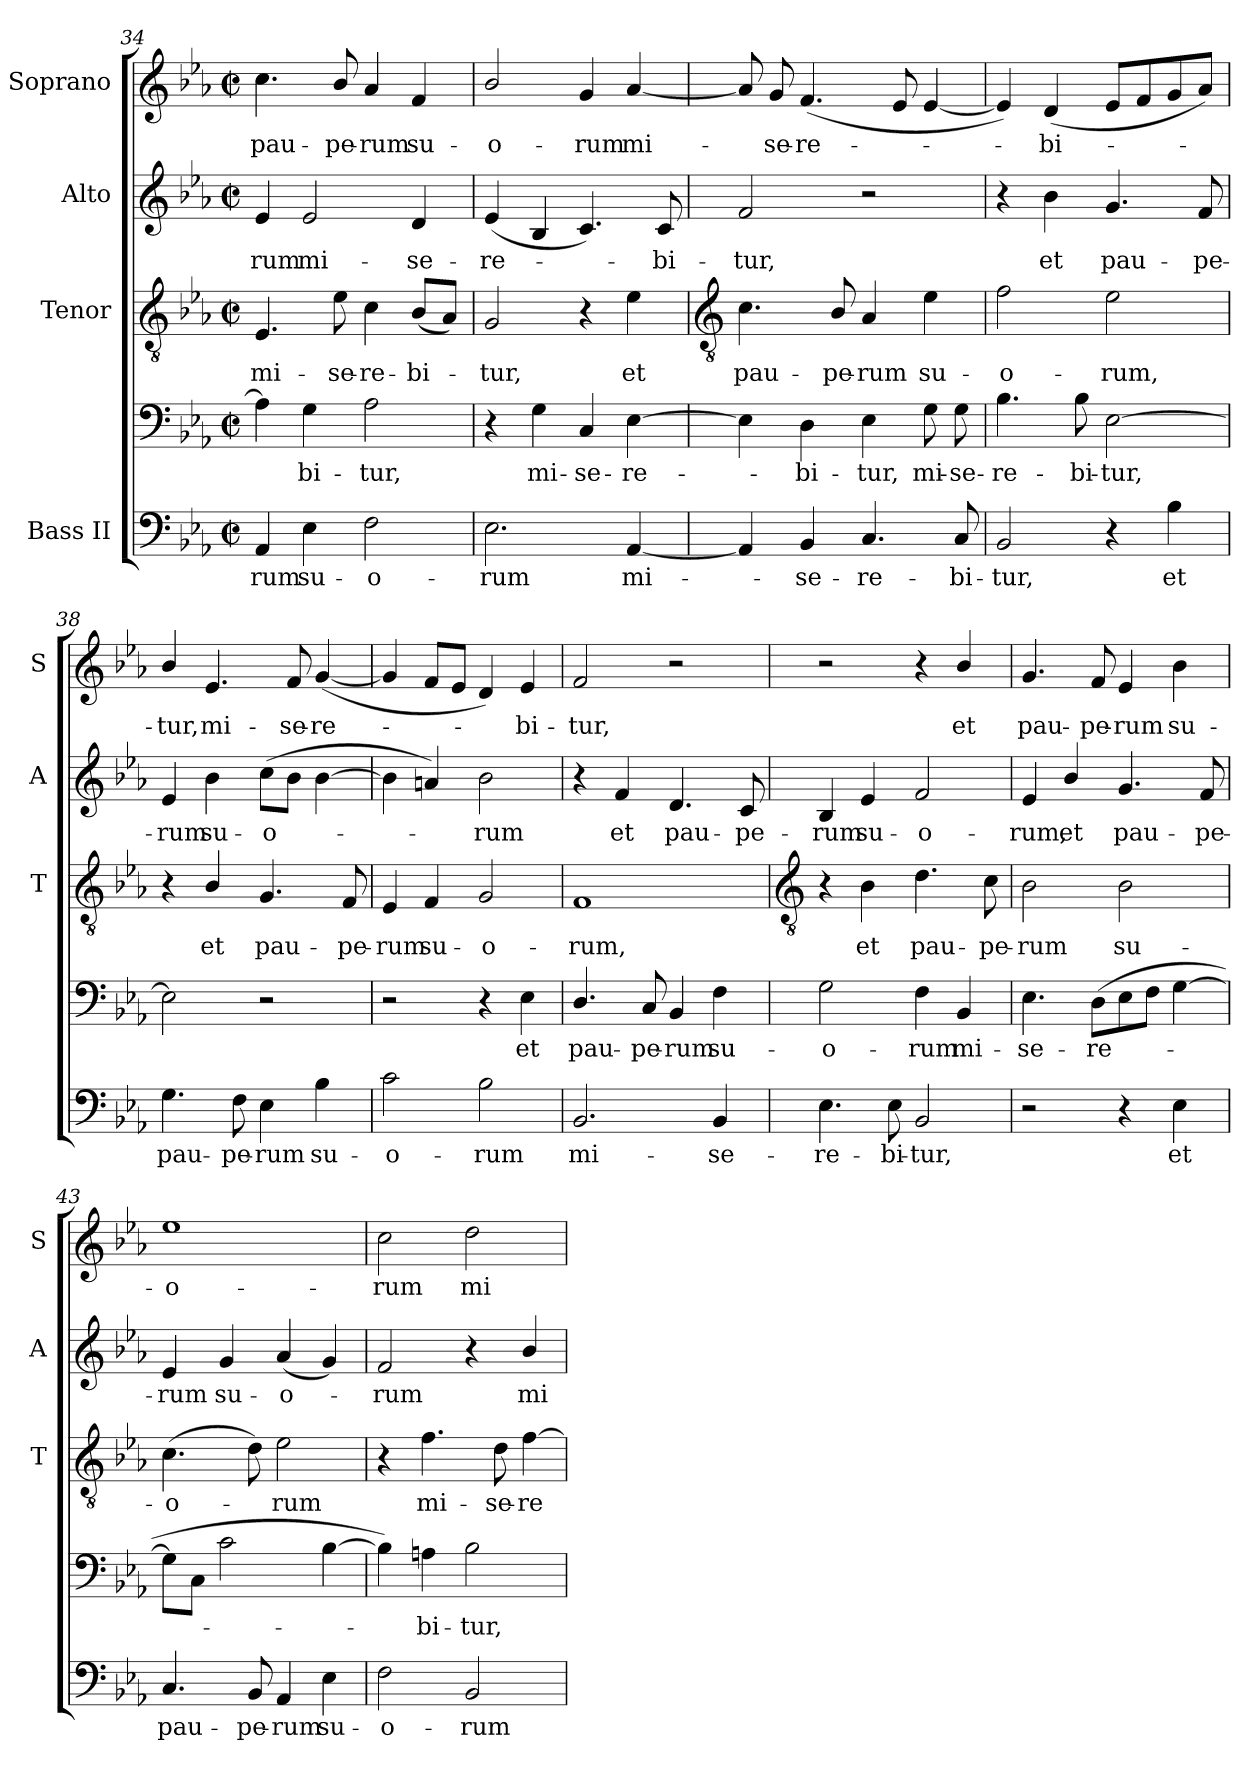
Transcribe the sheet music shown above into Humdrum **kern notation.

**kern	**text	**kern	**text	**kern	**text	**kern	**text	**kern	**text
*part4	*part4	*part4	*part4	*part3	*part3	*part2	*part2	*part1	*part1
*staff5	*staff5	*staff4	*staff4	*staff3	*staff3	*staff2	*staff2	*staff1	*staff1
*I"Bass II	*	*	*	*I"Tenor	*	*I"Alto	*	*I"Soprano	*
*	*	*	*	*I'T	*	*I'A	*	*I'S	*
*clefF4	*	*clefF4	*	*clefGv2	*	*clefG2	*	*clefG2	*
*k[b-e-a-]	*	*k[b-e-a-]	*	*k[b-e-a-]	*	*k[b-e-a-]	*	*k[b-e-a-]	*
*E-:	*	*E-:	*	*E-:	*	*E-:	*	*E-:	*
*M2/2	*	*M2/2	*	*M2/2	*	*M2/2	*	*M2/2	*
*met(c|)	*	*met(c|)	*	*met(c|)	*	*met(c|)	*	*met(c|)	*
=34	=34	=34	=34	=34	=34	=34	=34	=34	=34
!	!LO:LY:b	!	!	!	!LO:LY:b	!	!LO:LY:b	!	!LO:LY:b
4AA-	rum	4A-]	.	4.E-	mi-	4e-	rum	4.cc	pau-
!	!LO:LY:b	!	!LO:LY:b	!	!	!	!LO:LY:b	!	!
4E-	su-	4G	-bi-	.	.	2e-	mi-	.	.
!	!	!	!	!	!LO:LY:b	!	!	!	!LO:LY:b
.	.	.	.	8e-	-se-	.	.	8b-/	-pe-
!	!LO:LY:b	!	!LO:LY:b	!	!LO:LY:b	!	!	!	!LO:LY:b
2F	-o-	2A-	-tur,	4c	-re-	.	.	4a-	-rum
!	!	!	!	!	!LO:LY:b	!	!LO:LY:b	!	!LO:LY:b
.	.	.	.	(<8B-L	-bi-	4d	-se-	4f	su-
.	.	.	.	8A-J)	.	.	.	.	.
=35	=35	=35	=35	=35	=35	=35	=35	=35	=35
!	!LO:LY:b	!	!	!	!LO:LY:b	!	!LO:LY:b	!	!LO:LY:b
2.E-	rum	4r	.	2G	tur,	(<4e-	-re-	2b-/	-o-
!	!	!	!LO:LY:b	!	!	!	!	!	!
.	.	4G	-mi-	.	.	4B-	.	.	.
!	!	!	!LO:LY:b	!	!	!	!	!	!LO:LY:b
.	.	4C	-se-	4r	.	4.c)	.	4g	-rum
!	!LO:LY:b	!	!LO:LY:b	!	!LO:LY:b	!	!	!	!LO:LY:b
[4AA-	mi-	[4E-	-re-	4e-	et	.	.	[4a-	mi-
!	!	!	!	!	!	!	!LO:LY:b	!	!
.	.	.	.	.	.	8c	bi-	.	.
!!LO:LB:g=z
=36	=36	=36	=36	=36	=36	=36	=36	=36	=36
*	*	*	*	*clefGv2	*	*	*	*	*
!	!	!	!	!	!LO:LY:b	!	!LO:LY:b	!	!
4AA-]	.	4E-]	.	4.c	pau-	2f	-tur,	8a-]	.
!	!	!	!	!	!	!	!	!	!LO:LY:b
.	.	.	.	.	.	.	.	8g	se-
!	!LO:LY:b	!	!LO:LY:b	!	!	!	!	!	!LO:LY:b
4BB-	-se-	4D	bi-	.	.	.	.	(<4.f	-re-
!	!	!	!	!	!LO:LY:b	!	!	!	!
.	.	.	.	8B-/	-pe-	.	.	.	.
!	!LO:LY:b	!	!LO:LY:b	!	!LO:LY:b	!	!	!	!
4.C	-re-	4E-	-tur,	4A-	-rum	2r	.	.	.
.	.	.	.	.	.	.	.	8e-	.
!	!	!	!LO:LY:b	!	!LO:LY:b	!	!	!	!
.	.	8G	mi-	4e-	su-	.	.	[4e-	.
!	!LO:LY:b	!	!LO:LY:b	!	!	!	!	!	!
8C	-bi-	8G	-se-	.	.	.	.	.	.
=37	=37	=37	=37	=37	=37	=37	=37	=37	=37
!	!LO:LY:b	!	!LO:LY:b	!	!LO:LY:b	!	!	!	!
2BB-	tur,	4.B-	-re-	2f	-o-	4r	.	4e-])	.
!	!	!	!	!	!	!	!LO:LY:b	!	!LO:LY:b
.	.	.	.	.	.	4b-	et	(<4d	bi-
!	!	!	!LO:LY:b	!	!	!	!	!	!
.	.	8B-	-bi-	.	.	.	.	.	.
!	!	!	!LO:LY:b	!	!LO:LY:b	!	!LO:LY:b	!	!
4r	.	[2E-	-tur,	2e-	-rum,	4.g	pau-	8e-L	.
.	.	.	.	.	.	.	.	8f	.
!	!LO:LY:b	!	!	!	!	!	!	!	!
4B-	et	.	.	.	.	.	.	8g	.
!	!	!	!	!	!	!	!LO:LY:b	!	!
.	.	.	.	.	.	8f	-pe-	8a-J)	.
=38	=38	=38	=38	=38	=38	=38	=38	=38	=38
!	!LO:LY:b	!	!	!	!	!	!LO:LY:b	!	!LO:LY:b
4.G	pau-	2E-]	.	4r	.	4e-	-rum	4b-/	tur,
!	!	!	!	!	!LO:LY:b	!	!LO:LY:b	!	!LO:LY:b
.	.	.	.	4B-/	et	4b-	su-	4.e-	mi-
!	!LO:LY:b	!	!	!	!	!	!	!	!
8F	-pe-	.	.	.	.	.	.	.	.
!	!LO:LY:b	!	!	!	!LO:LY:b	!	!LO:LY:b	!	!
4E-	-rum	2r	.	4.G	pau-	(>8ccL	-o-	.	.
!	!	!	!	!	!	!	!	!	!LO:LY:b
.	.	.	.	.	.	8b-J	.	8f	-se-
!	!LO:LY:b	!	!	!	!	!	!	!	!LO:LY:b
4B-	su-	.	.	.	.	[4b-	.	(<[4g	-re-
!	!	!	!	!	!LO:LY:b	!	!	!	!
.	.	.	.	8F	-pe-	.	.	.	.
=39	=39	=39	=39	=39	=39	=39	=39	=39	=39
!	!LO:LY:b	!	!	!	!LO:LY:b	!	!	!	!
2c	o-	2r	.	4E-	-rum	4b-]	.	4g]	.
!	!	!	!	!	!LO:LY:b	!	!	!	!
.	.	.	.	4F	su-	4an)	.	8fL	.
.	.	.	.	.	.	.	.	8e-J	.
!	!LO:LY:b	!	!	!	!LO:LY:b	!	!LO:LY:b	!	!
2B-	-rum	4r	.	2G	-o-	2b-	rum	4d)	.
!	!	!	!LO:LY:b	!	!	!	!	!	!LO:LY:b
.	.	4E-	-et	.	.	.	.	4e-	bi-
=40	=40	=40	=40	=40	=40	=40	=40	=40	=40
!	!LO:LY:b	!	!LO:LY:b	!	!LO:LY:b	!	!	!	!LO:LY:b
2.BB-	-mi-	4.D/	pau-	1F	-rum,	4r	.	2f	-tur,
!	!	!	!	!	!	!	!LO:LY:b	!	!
.	.	.	.	.	.	4f	et	.	.
!	!	!	!LO:LY:b	!	!	!	!	!	!
.	.	8C	-pe-	.	.	.	.	.	.
!	!	!	!LO:LY:b	!	!	!	!LO:LY:b	!	!
.	.	4BB-	-rum	.	.	4.d	pau-	2r	.
!	!LO:LY:b	!	!LO:LY:b	!	!	!	!	!	!
4BB-	-se-	4F	su-	.	.	.	.	.	.
!	!	!	!	!	!	!	!LO:LY:b	!	!
.	.	.	.	.	.	8c	-pe-	.	.
!!LO:LB:g=z
=41	=41	=41	=41	=41	=41	=41	=41	=41	=41
*	*	*	*	*clefGv2	*	*	*	*	*
!	!LO:LY:b	!	!LO:LY:b	!	!	!	!LO:LY:b	!	!
4.E-	-re-	2G	-o-	4r	.	4B-	-rum	2r	.
!	!	!	!	!	!LO:LY:b	!	!LO:LY:b	!	!
.	.	.	.	4B-	et	4e-	su-	.	.
!	!LO:LY:b	!	!	!	!	!	!	!	!
8E-	-bi-	.	.	.	.	.	.	.	.
!	!LO:LY:b	!	!LO:LY:b	!	!LO:LY:b	!	!LO:LY:b	!	!
2BB-	-tur,	4F	-rum	4.d	pau-	2f	-o-	4r	.
!	!	!	!LO:LY:b	!	!	!	!	!	!LO:LY:b
.	.	4BB-	mi-	.	.	.	.	4b-/	et
!	!	!	!	!	!LO:LY:b	!	!	!	!
.	.	.	.	8c	-pe-	.	.	.	.
=42	=42	=42	=42	=42	=42	=42	=42	=42	=42
!	!	!	!LO:LY:b	!	!LO:LY:b	!	!LO:LY:b	!	!LO:LY:b
2r	.	4.E-	se-	2B-	-rum	4e-	-rum,	4.g	pau-
!	!	!	!	!	!	!	!LO:LY:b	!	!
.	.	.	.	.	.	4b-/	et	.	.
!	!	!	!LO:LY:b	!	!	!	!	!	!LO:LY:b
.	.	(>8DL	-re-	.	.	.	.	8f	-pe-
!	!	!	!	!	!LO:LY:b	!	!LO:LY:b	!	!LO:LY:b
4r	.	8E-	.	2B-	su-	4.g	pau-	4e-	-rum
.	.	8FJ	.	.	.	.	.	.	.
!	!LO:LY:b	!	!	!	!	!	!	!	!LO:LY:b
4E-	et	[4G	.	.	.	.	.	4b-	su-
!	!	!	!	!	!	!	!LO:LY:b	!	!
.	.	.	.	.	.	8f	-pe-	.	.
=43	=43	=43	=43	=43	=43	=43	=43	=43	=43
!	!LO:LY:b	!	!	!	!LO:LY:b	!	!LO:LY:b	!	!LO:LY:b
4.C	pau-	8GL]	.	(>4.c	-o-	4e-	-rum	1ee-	-o-
.	.	8CJ	.	.	.	.	.	.	.
!	!	!	!	!	!	!	!LO:LY:b	!	!
.	.	2c	.	.	.	4g	su-	.	.
!	!LO:LY:b	!	!	!	!	!	!	!	!
8BB-	-pe-	.	.	8d)	.	.	.	.	.
!	!LO:LY:b	!	!	!	!LO:LY:b	!	!LO:LY:b	!	!
4AA-	-rum	.	.	2e-	rum	(<4a-	-o-	.	.
!	!LO:LY:b	!	!	!	!	!	!	!	!
4E-	su-	[4B-	.	.	.	4g)	.	.	.
=44	=44	=44	=44	=44	=44	=44	=44	=44	=44
!	!LO:LY:b	!	!	!	!	!	!LO:LY:b	!	!LO:LY:b
2F	o-	4B-])	.	4r	.	2f	rum	2cc	-rum
!	!	!	!LO:LY:b	!	!LO:LY:b	!	!	!	!
.	.	4An	-bi-	4.f	mi-	.	.	.	.
!	!LO:LY:b	!	!LO:LY:b	!	!	!	!	!	!LO:LY:b
2BB-	-rum	2B-	-tur,	.	.	4r	.	2dd	mi-
!	!	!	!	!	!LO:LY:b	!	!	!	!
.	.	.	.	8d	-se-	.	.	.	.
!	!	!	!	!	!LO:LY:b	!	!LO:LY:b	!	!
.	.	.	.	[4f	-re-	4b-/	mi-	.	.
=	=	=	=	=	=	=	=	=	=
*-	*-	*-	*-	*-	*-	*-	*-	*-	*-
